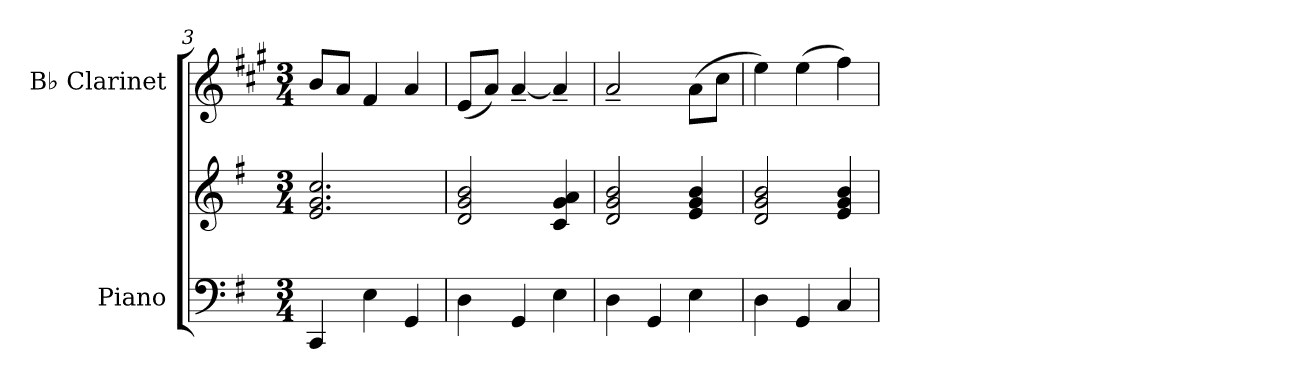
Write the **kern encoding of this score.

**kern	**kern	**kern
*part2	*part2	*part1
*staff3	*staff2	*staff1
*I"Piano	*	*I"B♭ Clarinet
*I'Pno.	*	*I'B♭ Cl.
*clefF4	*clefG2	*clefG2
*	*	*ITrd1c2
*k[f#]	*k[f#]	*k[f#]
*M3/4	*M3/4	*M3/4
=3	=3	=3
4CC/	2.e/ 2.g/ 2.cc/	8a/L
.	.	8g/J
4E\	.	4e/
4GG/	.	4g/
=4	=4	=4
4D\	2d/ 2g/ 2b/	(<8d/L
.	.	8g/J)
4GG/	.	[4g~/
4E\	4c/ 4g/ 4a/	4g~/]
=5	=5	=5
4D\	2d/ 2g/ 2b/	2g~/
4GG/	.	.
4E\	4e/ 4g/ 4b/	(>8g\L
.	.	8b\J
=6	=6	=6
4D\	2d/ 2g/ 2b/	4dd\)
4GG/	.	(>4dd\
4C/	4e/ 4g/ 4b/	4ee\)
=	=	=
*-	*-	*-
